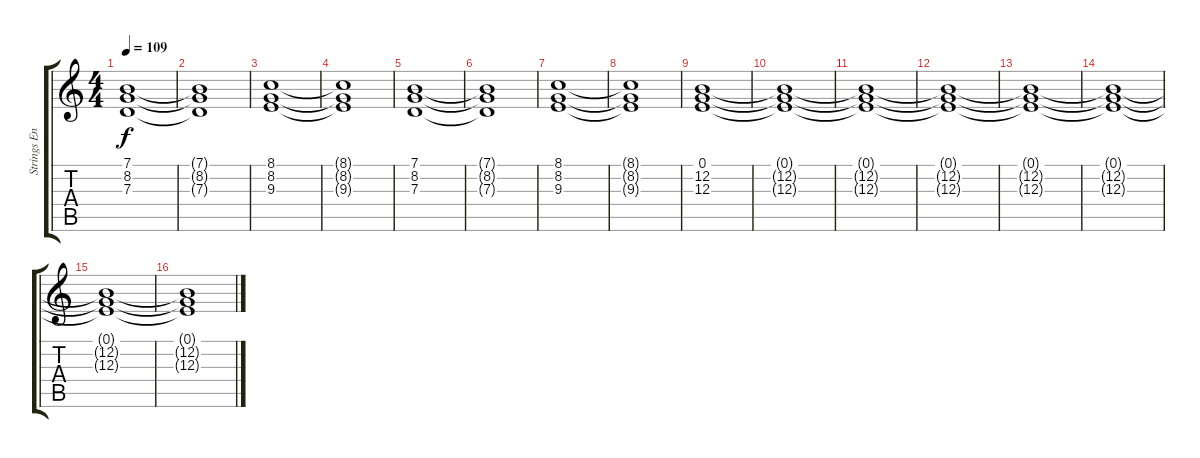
\track ("Strings Ensemble 2" "Strings En") {instrument stringensemble2}
\staff {score tabs}
\tuning (E4 B3 G3 D3 A2 E2) {hide}
\ts (4 4)
\tempo 109
\clef g2
\ks c
(7.1 8.2 7.3).1{dy f} |
(7.1{t} 8.2{t} 7.3{t}).1 |
(8.1 8.2 9.3).1 |
(8.1{t} 8.2{t} 9.3{t}).1 |
(7.1 8.2 7.3).1 |
(7.1{t} 8.2{t} 7.3{t}).1 |
(8.1 8.2 9.3).1 |
(8.1{t} 8.2{t} 9.3{t}).1 |
(0.1 12.2 12.3).1 |
(0.1{t} 12.2{t} 12.3{t}).1 |
(0.1{t} 12.2{t} 12.3{t}).1 |
(0.1{t} 12.2{t} 12.3{t}).1 |
(0.1{t} 12.2{t} 12.3{t}).1 |
(0.1{t} 12.2{t} 12.3{t}).1 |
(0.1{t} 12.2{t} 12.3{t}).1 |
(0.1{t} 12.2{t} 12.3{t}).1
